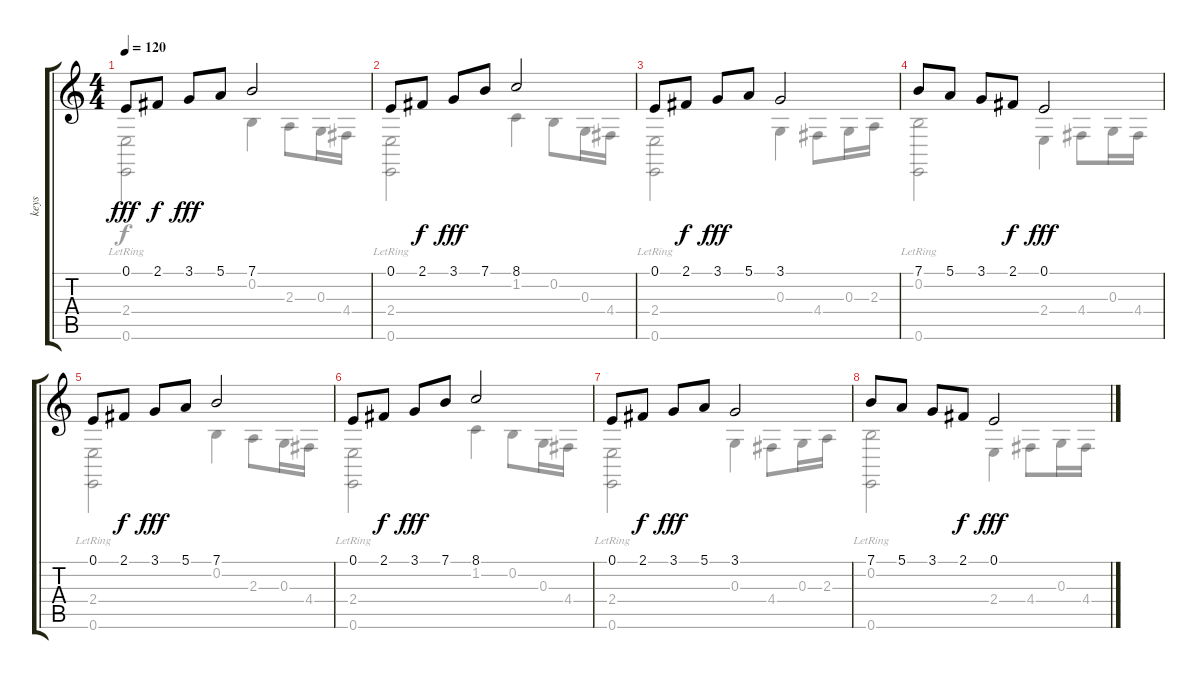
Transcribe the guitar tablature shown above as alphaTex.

\track ("keys" "keys") {instrument churchorgan}
\staff {score tabs}
\tuning (E4 B3 G3 D3 A2 E2) {hide}
\voice
\ts (4 4)
\tempo 120
\clef g2
\ks c
0.1.8{dy fff} 2.1.8{dy f} 3.1.8{dy fff} 5.1.8 7.1.2 |
0.1.8 2.1.8{dy f} 3.1.8{dy fff} 7.1.8 8.1.2 |
0.1.8 2.1.8{dy f} 3.1.8{dy fff} 5.1.8 3.1.2 |
7.1.8 5.1.8 3.1.8 2.1.8{dy f} 0.1.2{dy fff} |
0.1.8 2.1.8{dy f} 3.1.8{dy fff} 5.1.8 7.1.2 |
0.1.8 2.1.8{dy f} 3.1.8{dy fff} 7.1.8 8.1.2 |
0.1.8 2.1.8{dy f} 3.1.8{dy fff} 5.1.8 3.1.2 |
7.1.8 5.1.8 3.1.8 2.1.8{dy f} 0.1.2{dy fff}
\voice
\clef g2
\ottava regular
\simile none
\ks c
(2.4 0.6{lr}).2{dy f} 0.2.4 2.3.8 0.3.16 4.4.16 |
(2.4 0.6{lr}).2 1.2.4 0.2.8 0.3.16 4.4.16 |
(2.4 0.6{lr}).2 0.3.4 4.4.8 0.3.16 2.3.16 |
(0.2 0.6{lr}).2 2.4.4 4.4.8 0.3.16 4.4.16 |
(2.4 0.6{lr}).2 0.2.4 2.3.8 0.3.16 4.4.16 |
(2.4 0.6{lr}).2 1.2.4 0.2.8 0.3.16 4.4.16 |
(2.4 0.6{lr}).2 0.3.4 4.4.8 0.3.16 2.3.16 |
(0.2 0.6{lr}).2 2.4.4 4.4.8 0.3.16 4.4.16
